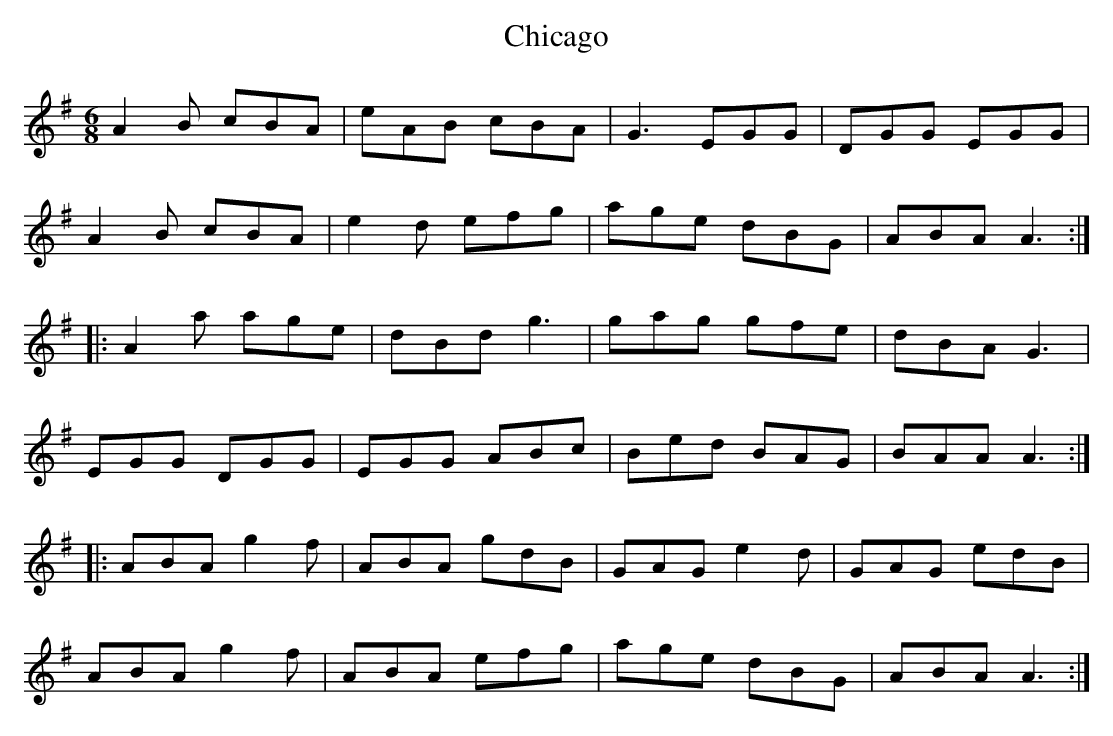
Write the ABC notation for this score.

X:1
T:Chicago
M:6/8
L:1/8
K:G
A2B cBA|eAB cBA|G3 EGG|DGG EGG|!
A2B cBA|e2d efg|age dBG|ABA A3:|!
|:A2a age|dBd g3|gag gfe|dBA G3|!
EGG DGG|EGG ABc|Bed BAG|BAA A3:|!
|:ABA g2f|ABA gdB|GAG e2d|GAG edB|!
ABA g2f|ABA efg|age dBG|ABA A3:|!
